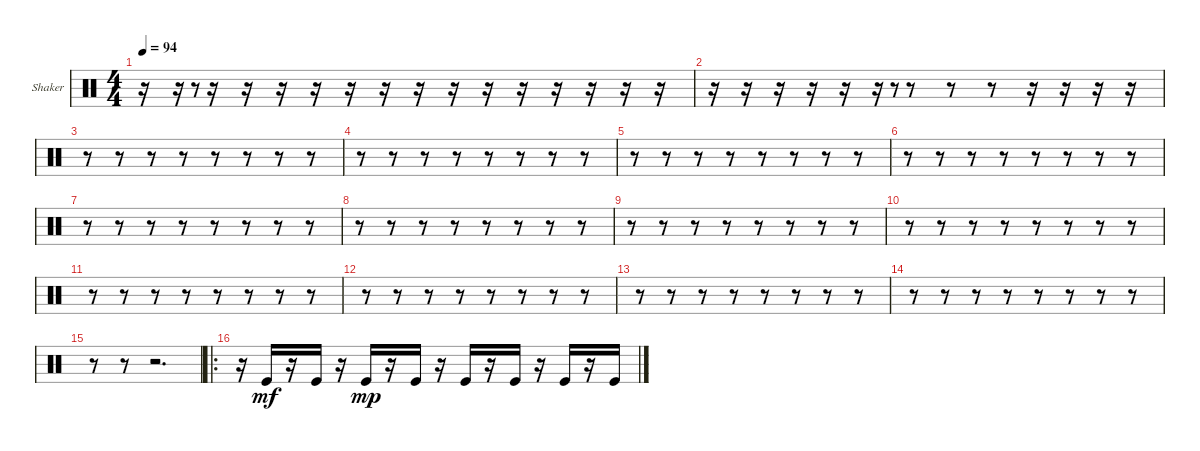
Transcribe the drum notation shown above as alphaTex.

\bracketExtendMode groupsimilarinstruments
\firstSystemTrackNameOrientation horizontal
\otherSystemsTrackNameOrientation horizontal
\track ("Shaker" "Shaker") {instrument percussion}
\staff {score}
\articulation defaults
\ts (4 4)
\tempo 94
\clef neutral
\ks c
r.16{dy mf} r.16 r.8{gr} r.16 r.16 r.16 r.16 r.16 r.16 r.16 r.16 r.16 r.16 r.16 r.16 r.16 r.16 |
r.16 r.16 r.16 r.16 r.16 r.16 r.8{gr} r.8 r.8 r.8 r.16 r.16 r.16 r.16 |
r.8 r.8 r.8 r.8 r.8 r.8 r.8 r.8 |
r.8 r.8 r.8 r.8 r.8 r.8 r.8 r.8 |
r.8 r.8 r.8 r.8 r.8 r.8 r.8 r.8 |
r.8 r.8 r.8 r.8 r.8 r.8 r.8 r.8 |
r.8 r.8 r.8 r.8 r.8 r.8 r.8 r.8 |
r.8 r.8 r.8 r.8 r.8 r.8 r.8 r.8 |
r.8 r.8 r.8 r.8 r.8 r.8 r.8 r.8 |
r.8 r.8 r.8 r.8 r.8 r.8 r.8 r.8 |
r.8 r.8 r.8 r.8 r.8 r.8 r.8 r.8 |
r.8 r.8 r.8 r.8 r.8 r.8 r.8 r.8 |
r.8 r.8 r.8 r.8 r.8 r.8 r.8 r.8 |
r.8 r.8 r.8 r.8 r.8 r.8 r.8 r.8 |
r.8 r.8 r.2{d} |
\ro
r.16 "Kick (hit)".16 r.16 "Kick (hit)".16 r.16 "Kick (hit)".16{dy mp} r.16 "Kick (hit)".16 r.16 "Kick (hit)".16 r.16 "Kick (hit)".16 r.16 "Kick (hit)".16 r.16 "Kick (hit)".16
